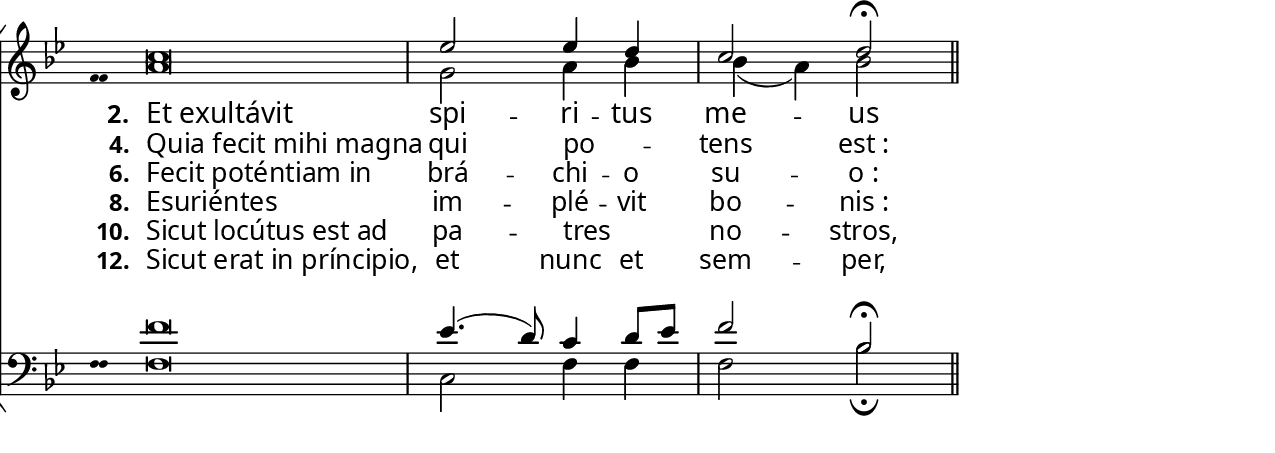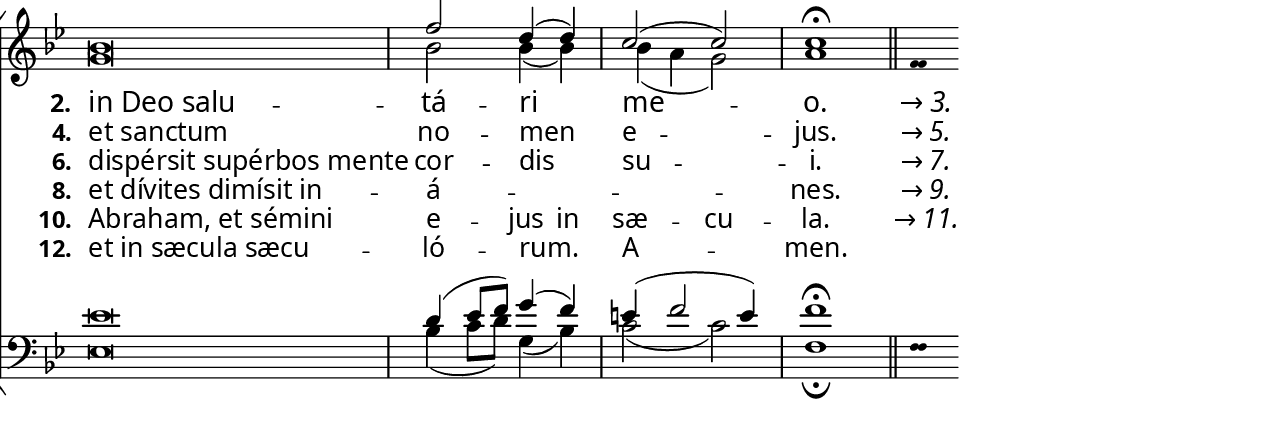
\version "2.18.2"

\header {
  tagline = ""
  composer = "Ciro Grassi (1868-1952)"
}
\include "lilypond-book-preamble.ly"

#(set-default-paper-size "letter")

stemOn = {
  \revert Staff.Stem #'transparent
  \revert Staff.Flag #'transparent
  \revert Voice.Stem #'length
}

stemOff = {
  \override Staff.Stem #'transparent = ##t
  \override Staff.Flag #'transparent = ##t
  \override Voice.Stem #'length = #0
}

\layout {
  \context {
    \Score
    \omit BarNumber
  }
}

global = {
  \key bes \major
  \time 4/4
}

sopMusic = \relative c'' {
  \cadenzaOn
  \relative c' { \stemOff \new CueVoice { f4 } \stemOn }
  c\breve \bar "|" \cadenzaOff
  ees2 ees4 d |
  c2 d\fermata | \cadenzaOn \bar "||" \break
  bes\breve \bar "|" \cadenzaOff
  f'2 d4( d4) |
  c2( c) |
  c1\fermata \bar "||"
  \relative c' { \stemOff \new CueVoice { f4 } }
}
sopWords = \lyricmode {

}

altoMusic = \relative c'' {
  \cadenzaOn
  \relative c' { \stemOff \new CueVoice { f4 } \stemOn }
  a\breve \bar "|" \cadenzaOff
  g2 a4 bes4 |
  bes( a) bes2 | \cadenzaOn \bar "||"
  g\breve \bar "|" \cadenzaOff
  bes2 bes4( bes) |
  bes4( a g2) |
  a1 \bar "||"
  \relative c' { \stemOff \new CueVoice { f4 } }
}

tenorMusic = \relative c'' {
  \cadenzaOn
  \relative c { \stemOff \new CueVoice { f4 } \stemOn }
  f,\breve \bar "|" \cadenzaOff
  ees4.( d8) c4 d8[ ees] |
  f2 bes,\fermata | \cadenzaOn \bar "||"
  ees\breve \bar "|" \cadenzaOff
  d4( ees8 f) g4( f) |
  e4( f2 e4) |
  f1\fermata  \bar "||"
  \relative c { \stemOff \new CueVoice { f4 } }
}

tenorAsBassMusic = \relative c'' {
  \cadenzaOn
  \relative c' { \stemOff \new CueVoice { f4 } \stemOn }
  f,\breve \bar "|" \cadenzaOff
  ees4.( d8) c4 d8[ ees] |
  f2 bes,\fermata | \cadenzaOn \bar "||"
  ees\breve \bar "|" \cadenzaOff
  d4( ees8 f) g4( f) |
  e4( f2 e4) |
  f1\fermata  \bar "||"
  \relative c' { \stemOff \new CueVoice { f4 } }
}

bassMusic = \relative c' {
  \cadenzaOn
  \relative c { \stemOff \new CueVoice { f4 } \stemOn }
  f,\breve \bar "|" \cadenzaOff
  c2 f4 f |
  f2 bes\fermata | \cadenzaOn \bar "||"
  ees,\breve \bar "|" \cadenzaOff
  bes'4( c8 d) g,4( bes) |
  c2( c2) |
  f,1\fermata  \bar "||"
  \relative c { \stemOff \new CueVoice { f4 } }
}

hiddenMusic = \relative c'' {
\hideNotes
  \cadenzaOn
  r4
  r\breve \bar "|" \cadenzaOff
  r1 |
  r1 | \cadenzaOn \bar "||"
  r\breve \bar "|" \cadenzaOff
  r1 |
  r1 |
  r1 \bar "||"
  f4
\unHideNotes
}

hiddenWords = \lyricmode {
  \markup\italic"→ 3."
}
hiddenWordsII = \lyricmode {
  \markup\italic"→ 5."
}
hiddenWordsIII = \lyricmode {
  \markup\italic"→ 7."
}
hiddenWordsIV = \lyricmode {
  \markup\italic"→ 9."
}
hiddenWordsV = \lyricmode {
  \markup\italic"→ 11."
}

altoWords = \lyricmode {
%  \override StanzaNumber #'font-name = #"Garamond Premier Pro"
%  \override LyricText #'font-name = #"Garamond Premier Pro"
  \set fontSize = #0.5
  \set stanza = #"2. "
  %\set vocalName = "2. "
  %\set shortVocalName = "2. "
  \once \override LyricText #'self-alignment-X = #LEFT
  Et_exultávit |
%  \once \override LyricText #'self-alignment-X = #CENTER
  spi -- ri -- tus | me -- us |
  \once \override LyricText #'self-alignment-X = #LEFT
  \set stanza = #"2. "
  in_Deo_salu -- |
%  \once \override LyricText #'self-alignment-X = #CENTER
  tá -- ri | me -- | o.
}
altoWordsII = \lyricmode {
%  \override StanzaNumber #'font-name = #"Garamond Premier Pro"
%  \override LyricText #'font-name = #"Garamond Premier Pro"
  \set stanza = #"4. "
  \once \override LyricText #'self-alignment-X = #LEFT
  Quia_fecit_mihi_magna |
  \once \override LyricText #'self-alignment-X = #CENTER
  qui po -- _ | tens est_: |
  \once \override LyricText #'self-alignment-X = #LEFT
  \set stanza = #"4. "
  et_sanctum |
  \once \override LyricText #'self-alignment-X = #CENTER
  no -- men | e -- | jus.
}
altoWordsIII = \lyricmode {
%  \override StanzaNumber #'font-name = #"Garamond Premier Pro"
%  \override LyricText #'font-name = #"Garamond Premier Pro"
  \set stanza = #"6. "
  \once \override LyricText #'self-alignment-X = #LEFT
  Fecit_poténtiam_in |
  \once \override LyricText #'self-alignment-X = #CENTER
  brá -- chi -- o | su -- o_: |
  \once \override LyricText #'self-alignment-X = #LEFT
  \set stanza = #"6. "
  dispérsit_supérbos_mente |
  \once \override LyricText #'self-alignment-X = #CENTER
  cor -- dis | su -- | i.
}
altoWordsIV = \lyricmode {
%  \override StanzaNumber #'font-name = #"Garamond Premier Pro"
%  \override LyricText #'font-name = #"Garamond Premier Pro"
  \set stanza = #"8. "
  \once \override LyricText #'self-alignment-X = #LEFT
  Esuriéntes |
  \once \override LyricText #'self-alignment-X = #CENTER
  im -- plé -- vit | bo -- nis_: |
  \once \override LyricText #'self-alignment-X = #LEFT
  \set stanza = #"8. "
  et_dívites_dimísit_in -- |
  \once \override LyricText #'self-alignment-X = #CENTER
  á -- _ | _ | nes.
}
altoWordsV = \lyricmode {
%  \override StanzaNumber #'font-name = #"Garamond Premier Pro"
%  \override LyricText #'font-name = #"Garamond Premier Pro"
  \set stanza = #"10. "
  \once \override LyricText #'self-alignment-X = #LEFT
  Sicut_locútus_est_ad |
  \once \override LyricText #'self-alignment-X = #CENTER
  pa -- tres _ | no -- stros, |
  \once \override LyricText #'self-alignment-X = #LEFT
  \set stanza = #"10. "
  Abraham,_et_sémini |
  \once \override LyricText #'self-alignment-X = #CENTER
  \set ignoreMelismata = ##t
  e -- jus in | sæ -- cu -- | la.
  \unset ignoreMelismata
}
altoWordsVI = \lyricmode {
%  \override StanzaNumber #'font-name = #"Garamond Premier Pro"
%  \override LyricText #'font-name = #"Garamond Premier Pro"
  \set stanza = #"12. "
  \once \override LyricText #'self-alignment-X = #LEFT
  Sicut_erat_in_príncipio, |
  \once \override LyricText #'self-alignment-X = #CENTER
  et nunc et | sem -- per, |
  \once \override LyricText #'self-alignment-X = #LEFT
  \set stanza = #"12. "
  et_in_sæcula_sæcu -- |
  \once \override LyricText #'self-alignment-X = #CENTER
  ló -- rum. | A -- | men.
}


\score {
  \new ChoirStaff <<
    %\new Lyrics = "sopranos"
    \new Staff = "women" <<
      \new Voice = "sopranos"{
        \voiceOne
        << \global \sopMusic >>
      }
      \new Voice = "altos" {
        \voiceTwo
        << \global \altoMusic >>
      }
    >>
    
    \new Lyrics = "altos"
    \new Lyrics = "altosII"
    \new Lyrics = "altosIII"
    \new Lyrics = "altosIV"
    \new Lyrics = "altosV"
    \new Lyrics = "altosVI"
    
    \new Staff = "men" <<
      \clef bass
      \new Voice = "tenor" {
        \voiceOne
        << \global \tenorMusic >>
      }
      \new Voice = "bass" {
        \voiceTwo
        << \global \bassMusic >>
      }
      \new Voice = "hidden"{
        \voiceThree
        << \global \hiddenMusic >>
      }
    >>
    \context Lyrics = "altos" \lyricsto "sopranos" \altoWords
  \context Lyrics = "altos" \lyricsto "hidden" \hiddenWords
    \context Lyrics = "altosII" \lyricsto "sopranos" \altoWordsII
  \context Lyrics = "altosII" \lyricsto "hidden" \hiddenWordsII
    \context Lyrics = "altosIII" \lyricsto "sopranos" \altoWordsIII
  \context Lyrics = "altosIII" \lyricsto "hidden" \hiddenWordsIII
    \context Lyrics = "altosIV" \lyricsto "sopranos" \altoWordsIV
  \context Lyrics = "altosIV" \lyricsto "hidden" \hiddenWordsIV
    \context Lyrics = "altosV" \lyricsto "sopranos" \altoWordsV
  \context Lyrics = "altosV" \lyricsto "hidden" \hiddenWordsV
    \context Lyrics = "altosVI" \lyricsto "sopranos" \altoWordsVI
  >>
  \layout {
    \context {
      \Staff
      \remove "Time_signature_engraver"
    }
  }
}


\paper {
  %myStaffSize = #19
  myStaffSize = #24
  indent = 0\mm
  %line-width = 7.5\in
  line-width = 8.5\in - 144\pt
  %ragged-right = ##t
  force-assignment = #""
  line-width = #(- line-width (* mm  3.000000))
  #(define fonts
   (make-pango-font-tree "Garamond Premier Pro"
                         "Garamond Premier Pro"
                         "Garamond Premier Pro"
                          (/ myStaffSize 23)))
}
